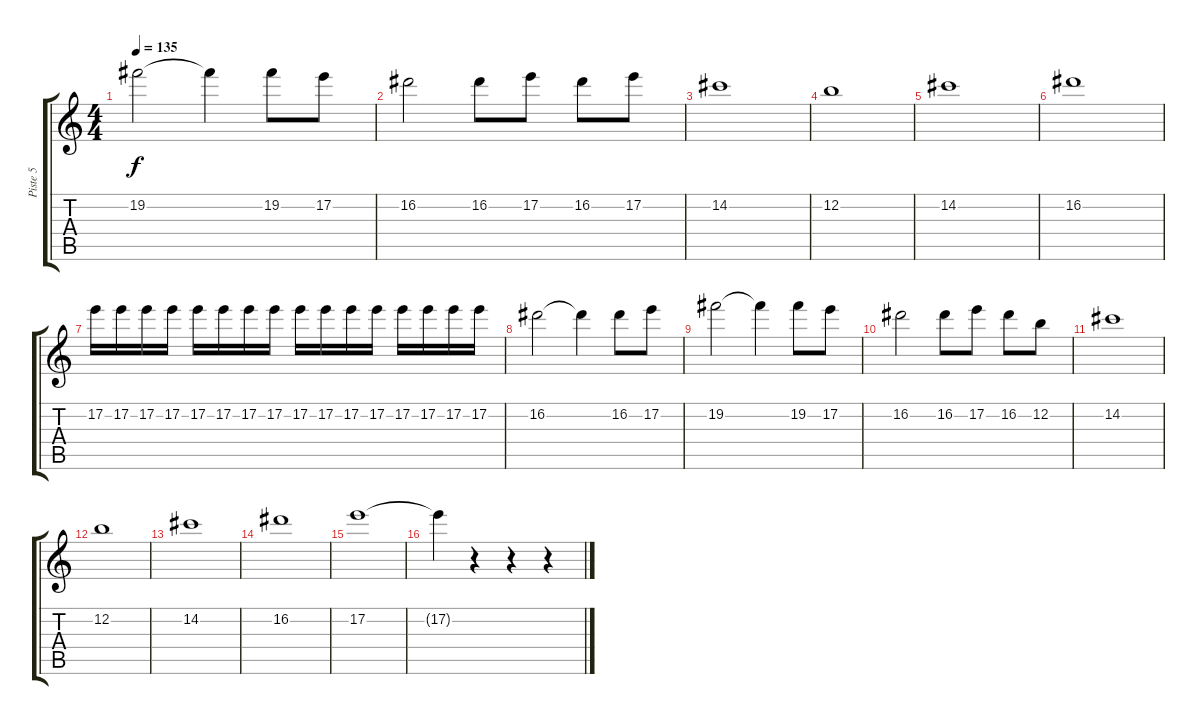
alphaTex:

\track ("Piste 5" "Piste 5") {instrument distortionguitar}
\staff {score tabs}
\tuning (E4 B3 G3 D3 A2 E2) {hide}
\ts (4 4)
\tempo 135
\clef g2
\ks c
19.2.2{dy f} 19.2{t}.4 19.2.8 17.2.8 |
16.2.2 16.2.8 17.2.8 16.2.8 17.2.8 |
14.2.1 |
12.2.1 |
14.2.1 |
16.2.1 |
17.2.16 17.2.16 17.2.16 17.2.16 17.2.16 17.2.16 17.2.16 17.2.16 17.2.16 17.2.16 17.2.16 17.2.16 17.2.16 17.2.16 17.2.16 17.2.16 |
16.2.2 16.2{t}.4 16.2.8 17.2.8 |
19.2.2 19.2{t}.4 19.2.8 17.2.8 |
16.2.2 16.2.8 17.2.8 16.2.8 12.2.8 |
14.2.1 |
12.2.1 |
14.2.1 |
16.2.1 |
17.2.1{volume 0} |
17.2{t}.4 r.4 r.4 r.4
